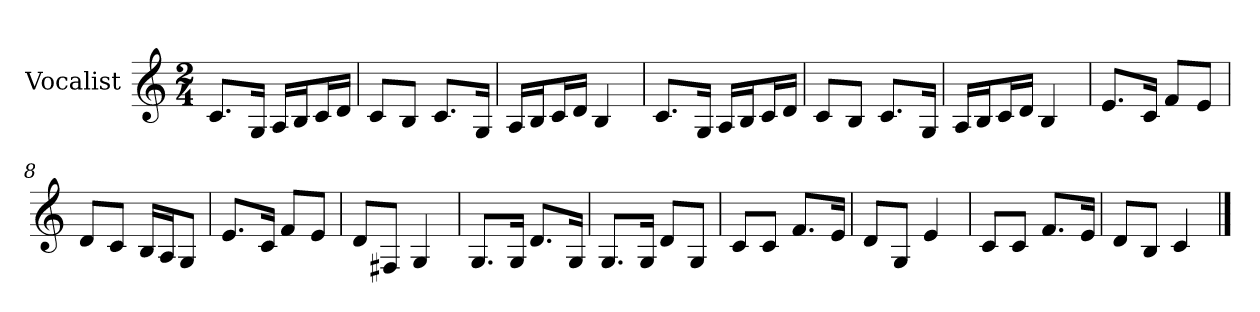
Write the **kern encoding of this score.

**kern
*part1
*staff1
*I"Vocalist
*k[]
*C:
*M2/4
=1
8.cL
16GJk
16ALL
16BJ
16cL
16dJJ
=2
8cL
8BJ
8.cL
16GJk
=3
16ALL
16BJ
16cL
16dJJ
4B
=4
8.cL
16GJk
16ALL
16BJ
16cL
16dJJ
=5
8cL
8BJ
8.cL
16GJk
=6
16ALL
16BJ
16cL
16dJJ
4B
=7
8.eL
16cJk
8fL
8eJ
=8
8dL
8cJ
16BLL
16AJ
8GJ
=9
8.eL
16cJk
8fL
8eJ
=10
8dL
8F#XJ
4G
=11
8.GL
16GJk
8.dL
16GJk
=12
8.GL
16GJk
8dL
8GJ
=13
8cL
8cJ
8.fL
16eJk
=14
8dL
8GJ
4e
=15
8cL
8cJ
8.fL
16eJk
=16
8dL
8BJ
4c
==
*-
